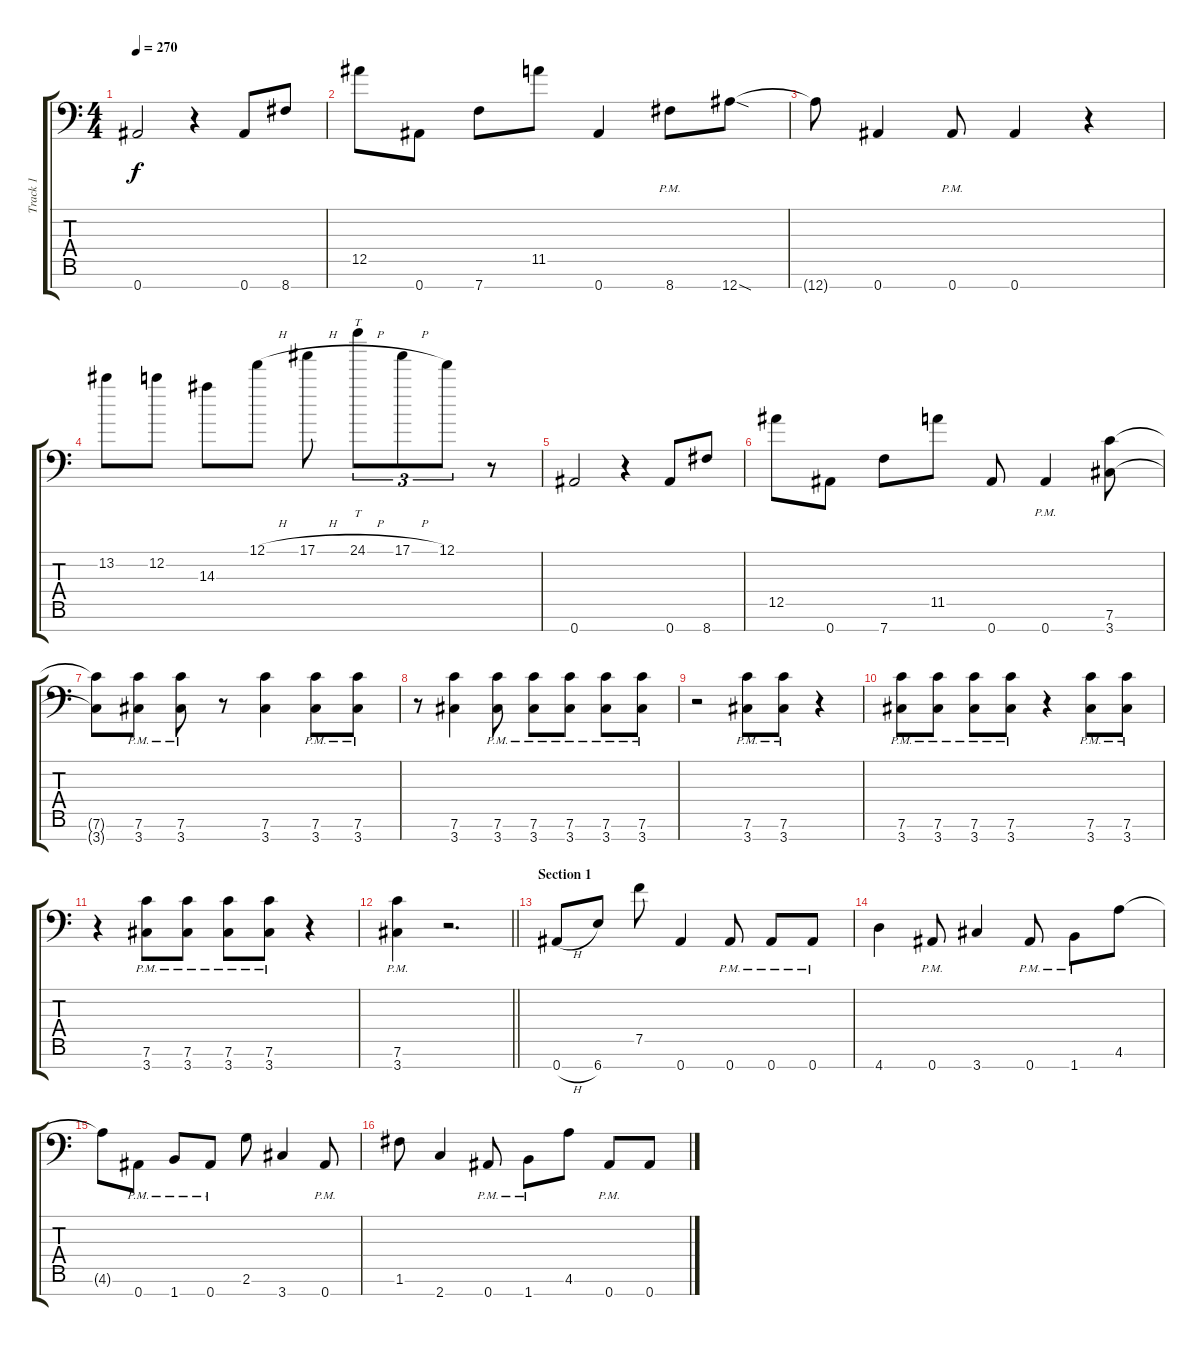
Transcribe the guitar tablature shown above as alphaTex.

\track ("Track 1" "Track 1") {instrument overdrivenguitar}
\staff {score tabs}
\tuning (F4 C4 Ab3 Eb3 Bb2 F2 Bb1) {hide}
\ts (4 4)
\tempo 270
\clef f4
\ks c
0.7.2{dy f} r.4 0.7.8 8.7.8 |
12.5.8 0.7.8 7.7.8 11.5.8 0.7.4 8.7{pm}.8 12.7{sod}.8 |
12.7{t}.8 0.7.4 0.7{pm}.8 0.7.4 r.4 |
13.2.8 12.2.8 14.3.8 12.1{h}.8 17.1{h}.8 24.1{h}.8{tt tu (3 2)} 17.1{h}.8{tu (3 2)} 12.1.8{tu (3 2)} r.8 |
0.7.2 r.4 0.7.8 8.7.8 |
12.5.8 0.7.8 7.7.8 11.5.8 0.7.8 0.7{pm}.4 (7.6 3.7).8 |
(7.6{t} 3.7{t}).8 (7.6{pm} 3.7{pm}).8 (7.6{pm} 3.7{pm}).8 r.8 (7.6 3.7).4 (7.6{pm} 3.7{pm}).8 (7.6{pm} 3.7{pm}).8 |
r.8 (7.6 3.7).4 (7.6{pm} 3.7{pm}).8 (7.6{pm} 3.7{pm}).8 (7.6{pm} 3.7{pm}).8 (7.6{pm} 3.7{pm}).8 (7.6{pm} 3.7{pm}).8 |
r.2 (7.6{pm} 3.7{pm}).8 (7.6{pm} 3.7{pm}).8 r.4 |
(7.6{pm} 3.7{pm}).8 (7.6{pm} 3.7{pm}).8 (7.6{pm} 3.7{pm}).8 (7.6{pm} 3.7{pm}).8 r.4 (7.6{pm} 3.7{pm}).8 (7.6{pm} 3.7{pm}).8 |
r.4 (7.6{pm} 3.7{pm}).8 (7.6{pm} 3.7{pm}).8 (7.6{pm} 3.7{pm}).8 (7.6{pm} 3.7{pm}).8 r.4 |
\barLineRight lightlight
(7.6{pm} 3.7{pm}).4 r.2{d} |
\section ("" "Section 1")
0.7{h}.8 6.7.8 7.5.8 0.7.4 0.7{pm}.8 0.7{pm}.8 0.7{pm}.8 |
4.7.4 0.7{pm}.8 3.7.4 0.7{pm}.8 1.7{pm}.8 4.6.8 |
4.6{t}.8 0.7{pm}.8 1.7{pm}.8 0.7{pm}.8 2.6.8 3.7.4 0.7{pm}.8 |
1.6.8 2.7.4 0.7{pm}.8 1.7{pm}.8 4.6.8 0.7{pm}.8 0.7.8
